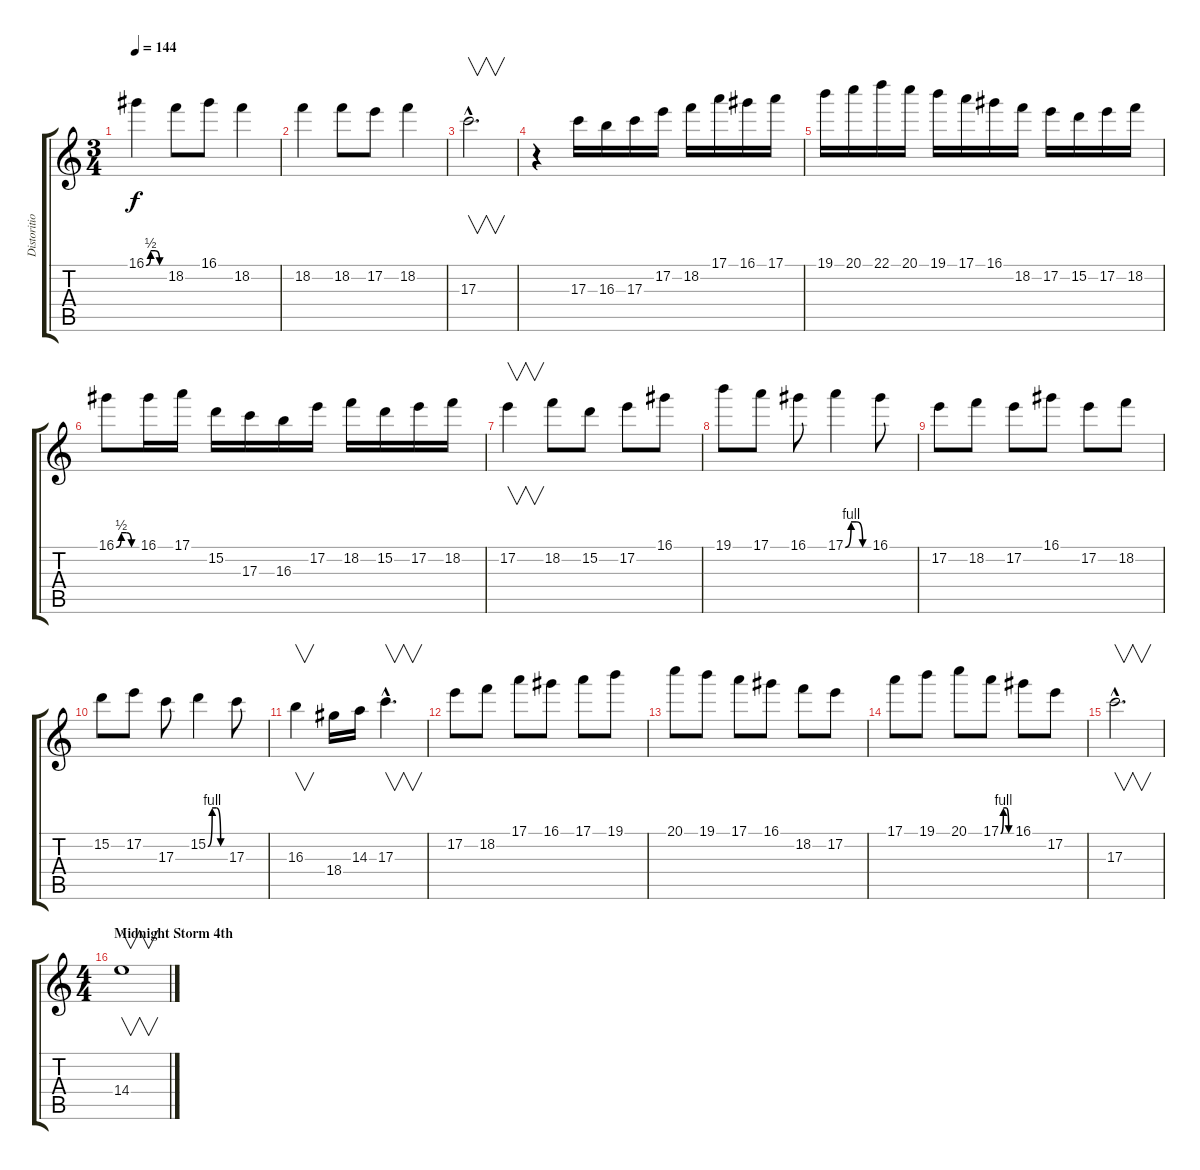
\track ("Distorition Guitar" "Distoritio") {instrument distortionguitar}
\staff {score tabs}
\tuning (E4 B3 G3 D3 A2 E2) {hide}
\ts (3 4)
\tempo 144
\clef g2
\ks c
16.1{be (custom 0 0 15 2 30 2 45 0 60 0)}.4{dy f} 18.2.8 16.1.8 18.2.4 |
18.2.4 18.2.8 17.2.8 18.2.4 |
17.3{hac}.2{v d} |
r.4 17.3.16 16.3.16 17.3.16 17.2.16 18.2.16 17.1.16 16.1.16 17.1.16 |
19.1.16 20.1.16 22.1.16 20.1.16 19.1.16 17.1.16 16.1.16 18.2.16 17.2.16 15.2.16 17.2.16 18.2.16 |
16.1{be (custom 0 0 15 2 30 2 45 0 60 0)}.8 16.1.16 17.1.16 15.2.16 17.3.16 16.3.16 17.2.16 18.2.16 15.2.16 17.2.16 18.2.16 |
17.2.4{v} 18.2.8 15.2.8 17.2.8 16.1.8 |
19.1.8 17.1.8 16.1.8 17.1{be (custom 0 0 15 4 30 4 45 0 60 0)}.4 16.1.8 |
17.2.8 18.2.8 17.2.8 16.1.8 17.2.8 18.2.8 |
15.2.8 17.2.8 17.3.8 15.2{be (custom 0 0 15 4 30 4 45 0 60 0)}.4 17.3.8 |
16.3.4{v} 18.4.16 14.3.16 17.3{hac}.4{v d} |
17.2.8 18.2.8 17.1.8 16.1.8 17.1.8 19.1.8 |
20.1.8 19.1.8 17.1.8 16.1.8 18.2.8 17.2.8 |
17.1.8 19.1.8 20.1.8 17.1{be (custom 0 0 15 4 30 4 45 0 60 0)}.8 16.1.8 17.2.8 |
17.3{hac}.2{v d} |
\ts (4 4)
\section ("" "Midnight Storm 4th")
14.4.1{v}
